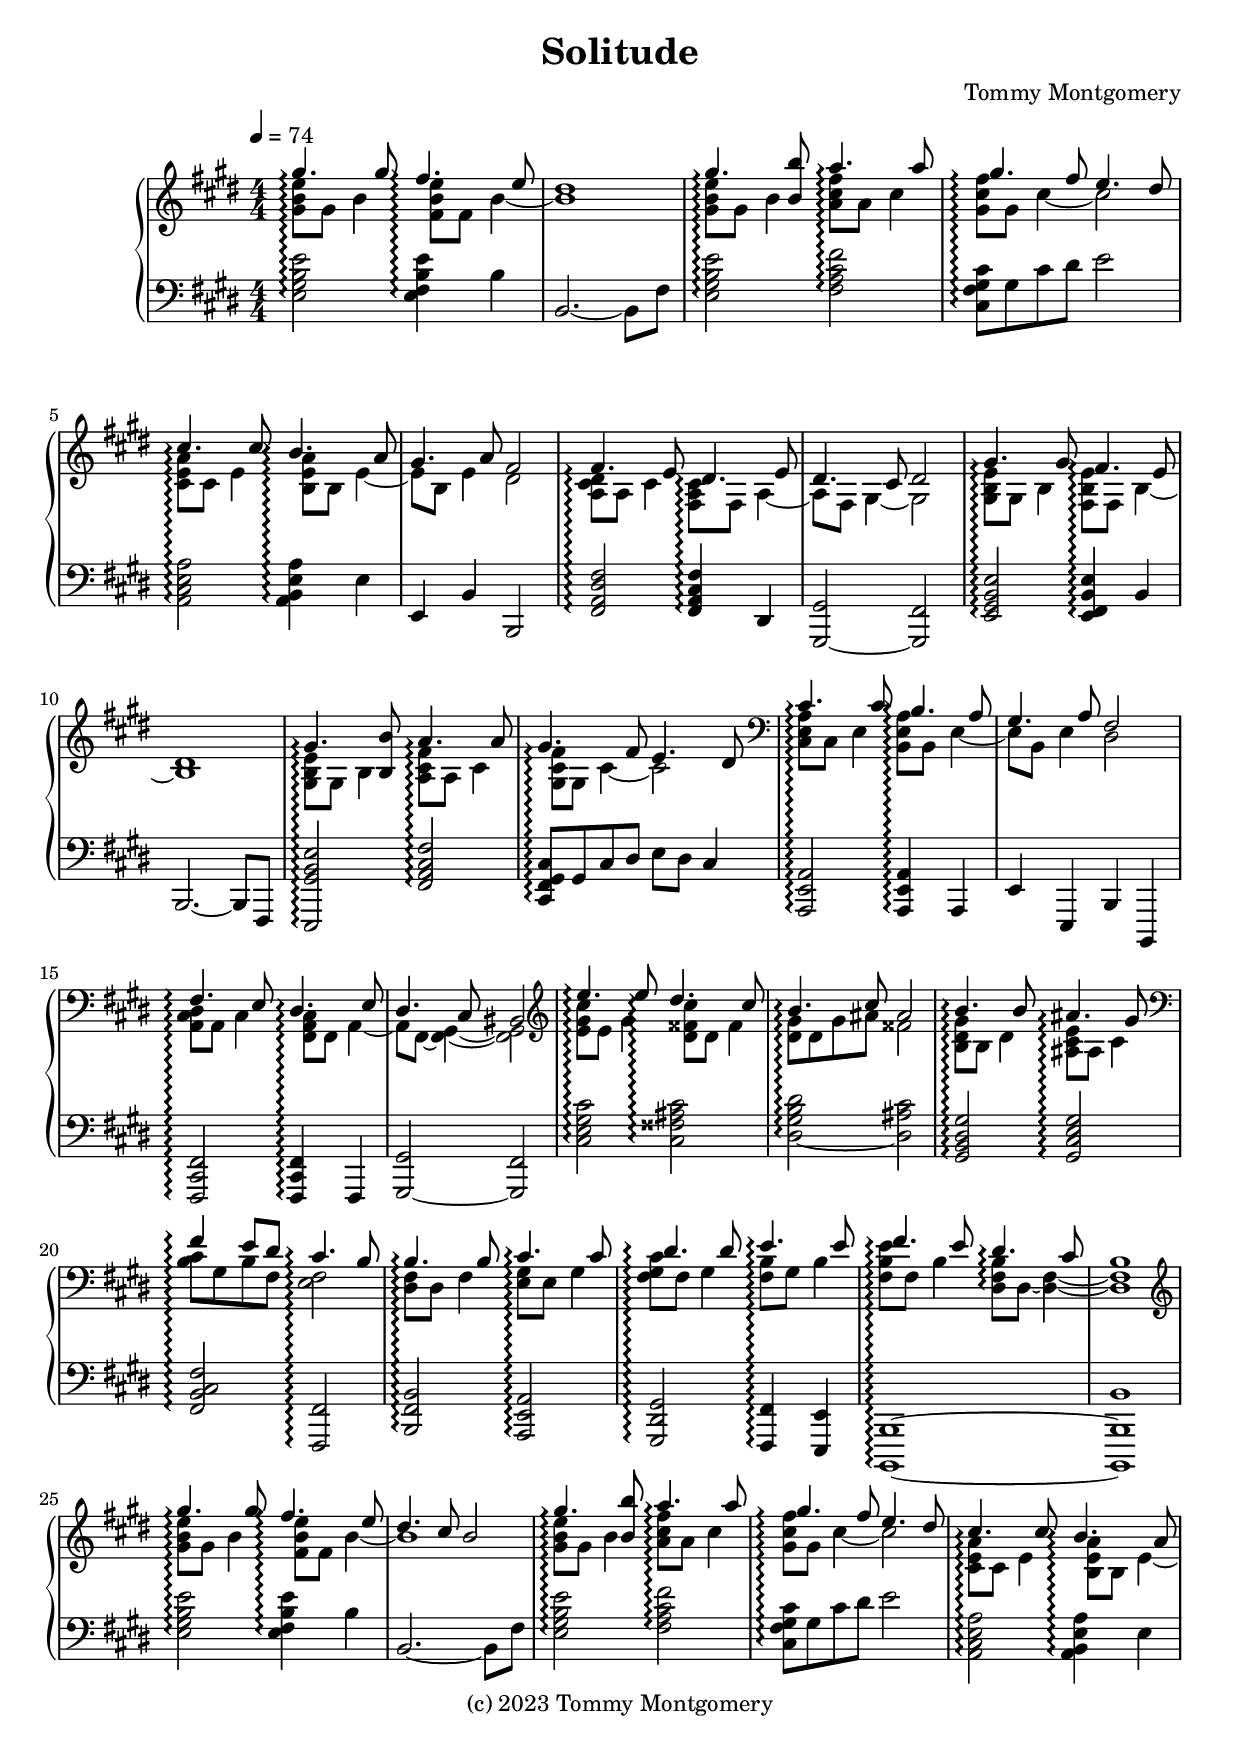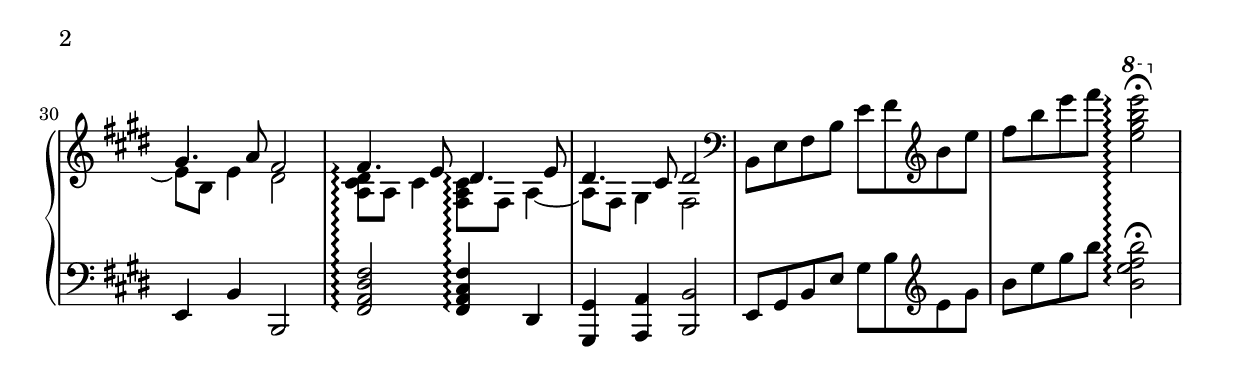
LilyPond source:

\version "2.24.0"
\language "english"

\header {
  title = "Solitude"
  composer = "Tommy Montgomery"
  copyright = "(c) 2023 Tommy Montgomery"
}

global = {
  \key e \major
  \time 4/4
  \set Staff.printKeyCancellation = ##f
  \numericTimeSignature
  \override TupletBracket.bracket-visibility = #'if-no-beam
  \set Score.connectArpeggios = ##t
  \override Beam.auto-knee-gap = #10
  \omit TupletNumber
  \omit TupletBracket
}

lowerStaff = {
  \change Staff = "mainL" \revert Stem.direction
}

upperStaff = {
  \override Stem.direction = #DOWN \change Staff = "mainR"
}

fixSlope = {
  \once \override Beam.positions = #'(9 . 15)
  %\once \override Stem.direction = #UP
}

\parallelMusic #'(mainR mainL) {
  \tempo 4 = 74
  \set subdivideBeams = ##t

  \global << { gs''4.\arpeggio gs8 fs4.\arpeggio e8 ds1 } \\ { <gs, b e>8\arpeggio gs b4 <fs b e>8\arpeggio fs b4 ~ b1 } >>  |
  \global <e gs b e>2\arpeggio <e fs b e>4\arpeggio b' b,2. ~ b8 fs'8 |

  << { gs'4.\arpeggio <b, b'>8 a'4.\arpeggio a8 gs4.\arpeggio fs8 e4. ds8 } \\ { <gs, b e>8\arpeggio gs b4 <a cs fs>8\arpeggio a cs4 <gs cs fs>8\arpeggio gs cs4 ~ cs2 } >>  |
  <e gs b e>2\arpeggio <fs a cs fs>2\arpeggio <cs fs gs cs>8\arpeggio gs'8 cs ds e2 |

  << { cs4.\arpeggio cs8 b4.\arpeggio a8 gs4. a8 fs2 } \\ { <cs e a>8\arpeggio cs e4 <b e a>8\arpeggio b e4 ~ e8 b e4 ds2 } >>  |
  <a,, cs e a>2\arpeggio <a b e a>4\arpeggio e' e,4 b' b,2 |

  << { fs4.\arpeggio e8 ds4.\arpeggio e8 ds4. cs8 ds2 } \\ { <a cs ds>8\arpeggio a cs4 <fs, a cs>8\arpeggio fs a4 ~ a8 fs gs4 ~ gs2 } >>  |
  <fs' a ds fs>2\arpeggio <fs a cs fs>4\arpeggio ds <gs, ~ gs'>2 <gs fs'>2 |

  << { gs'4.\arpeggio gs8 fs4.\arpeggio e8 ds1 } \\ { <gs, b e>8\arpeggio gs b4 <fs b e>8\arpeggio fs b4 ~ b1 } >>  |
  <e' gs b e>2\arpeggio <e fs b e>4\arpeggio b' b,2. ~ b8 fs8 |

  << { gs'4.\arpeggio <b, b'>8 a'4.\arpeggio a8 gs4.\arpeggio fs8 e4. ds8 } \\ { <gs, b e>8\arpeggio gs b4 <a cs fs>8\arpeggio a cs4 <gs cs fs>8\arpeggio gs cs4 ~ cs2 } >>  |
  <e gs' b e>2\arpeggio <fs' a cs fs>2\arpeggio <cs fs gs cs>8\arpeggio gs'8 cs ds e8 ds cs4 |

  << { \clef bass cs4.\arpeggio cs8 b4.\arpeggio a8 gs4. a8 fs2 } \\ { <cs e a>8\arpeggio cs e4 <b e a>8\arpeggio b e4 ~ e8 b e4 ds2 } >>  |
  <a, e' a>2\arpeggio <a e' a>4\arpeggio a e'4 e, b'4 b, |

  << { fs4.\arpeggio e8 ds4.\arpeggio e8 ds4. cs8 bs2 } \\ { <a cs ds>8\arpeggio a cs4 <fs, a cs>8\arpeggio fs a4 ~ a8 fs ~ <fs gs>4 ~ <fs gs>2 } >>  |
  <fs' cs' fs>2\arpeggio <fs cs' fs>4\arpeggio fs <gs ~ gs'>2 <gs fs'>2 |

  \clef treble << { e'''4.\arpeggio e8 ds4.\arpeggio cs8 b4.\arpeggio cs8 as2 } \\ { <e gs cs>8\arpeggio e gs4 <ds fss cs'>8\arpeggio ds fss4 <ds gs>8\arpeggio ds gs as fss2  } >>  |
  <cs' e gs cs>2\arpeggio <cs fss as cs>2\arpeggio <ds ~ gs b ds>2\arpeggio <ds as' cs>2 |

  << { b4.\arpeggio b8 as4.\arpeggio gs8 \clef bass fs4\arpeggio e8 ds8 cs4.\arpeggio b8 } \\ { <b ds gs>8\arpeggio b ds4 <as cs e>8\arpeggio as cs4 \clef bass <b cs>8\arpeggio gs8 b fs <e fs>2\arpeggio   } >>  |
  <gs, b ds gs>2\arpeggio <gs cs e gs>2\arpeggio <fs b cs fs>\arpeggio <fs, fs'>\arpeggio |

  \clef bass <<
    { b'4.\arpeggio b8 cs4.\arpeggio cs8 ds4.\arpeggio ds8 e4.\arpeggio e8 fs4.\arpeggio e8 ds4.\arpeggio cs8 b1 } \\
    { <ds, fs>8\arpeggio ds fs4 <e gs>8\arpeggio e gs4 <fs gs cs>8\arpeggio fs8 gs4 <fs b>8\arpeggio gs b4 <fs b e>8\arpeggio fs b4 <ds, fs b>8\arpeggio ds ~ <ds fs>4 ~ <ds fs>1  }
  >>  |
  <b fs' b>2\arpeggio <a e' a>2\arpeggio <gs ds' gs>\arpeggio <fs fs'>4\arpeggio <e e'> <b b'>1\arpeggio ~ <b b' b'> |


  \clef treble << { gs''4.\arpeggio gs8 fs4.\arpeggio e8 ds4. cs8 b2 } \\ { <gs b e>8\arpeggio gs b4 <fs b e>8\arpeggio fs b4 ~ b1 } >>  |
  <e'' gs b e>2\arpeggio <e fs b e>4\arpeggio b' b,2. ~ b8 fs'8 |

  << { gs'4.\arpeggio <b, b'>8 a'4.\arpeggio a8 gs4.\arpeggio fs8 e4. ds8 } \\ { <gs, b e>8\arpeggio gs b4 <a cs fs>8\arpeggio a cs4 <gs cs fs>8\arpeggio gs cs4 ~ cs2 } >>  |
  <e gs b e>2\arpeggio <fs a cs fs>2\arpeggio <cs fs gs cs>8\arpeggio gs'8 cs ds e2 |

  << { cs4.\arpeggio cs8 b4.\arpeggio a8 gs4. a8 fs2 } \\ { <cs e a>8\arpeggio cs e4 <b e a>8\arpeggio b e4 ~ e8 b e4 ds2 } >>  |
  <a,, cs e a>2\arpeggio <a b e a>4\arpeggio e' e,4 b' b,2 |

  << { fs4.\arpeggio e8 ds4.\arpeggio e8 ds4. cs8 ds2 } \\ { <a cs ds>8\arpeggio a cs4 <fs, a cs>8\arpeggio fs a4 ~ a8 fs gs4 fs2 } >>  |
  <fs' a ds fs>2\arpeggio <fs a cs fs>4\arpeggio ds <gs, gs'>4 <a a'> <b b'>2 |

  \clef bass
    b,8 e fs b e fs
    \clef treble
    b e fs b e fs

  \ottava #1 <e gs b e>2\arpeggio\fermata |

    e8 gs b e gs b
    \clef treble
    e gs b e gs b

  <b, e fs b>2\arpeggio\fermata |

}

mainStaff = \new PianoStaff <<
  \new Staff = "mainR" \with {
    midiInstrument = "acoustic grand"
  } \relative c' \mainR
  \new Staff ="mainL" \with {
    midiInstrument = "acoustic grand"
  } { \clef bass \relative c \mainL }
>>

\score {
  <<
    \mainStaff
  >>
  \layout {
    \context {
      % \Staff \RemoveEmptyStaves
      \override Glissando.minimum-length = #4
      \override Glissando.springs-and-rods = #ly:spanner::set-spacing-rods
      \override Glissando.thickness = #2
      \override VerticalAxisGroup.remove-first = ##t
    }
  }
  \midi {}
}